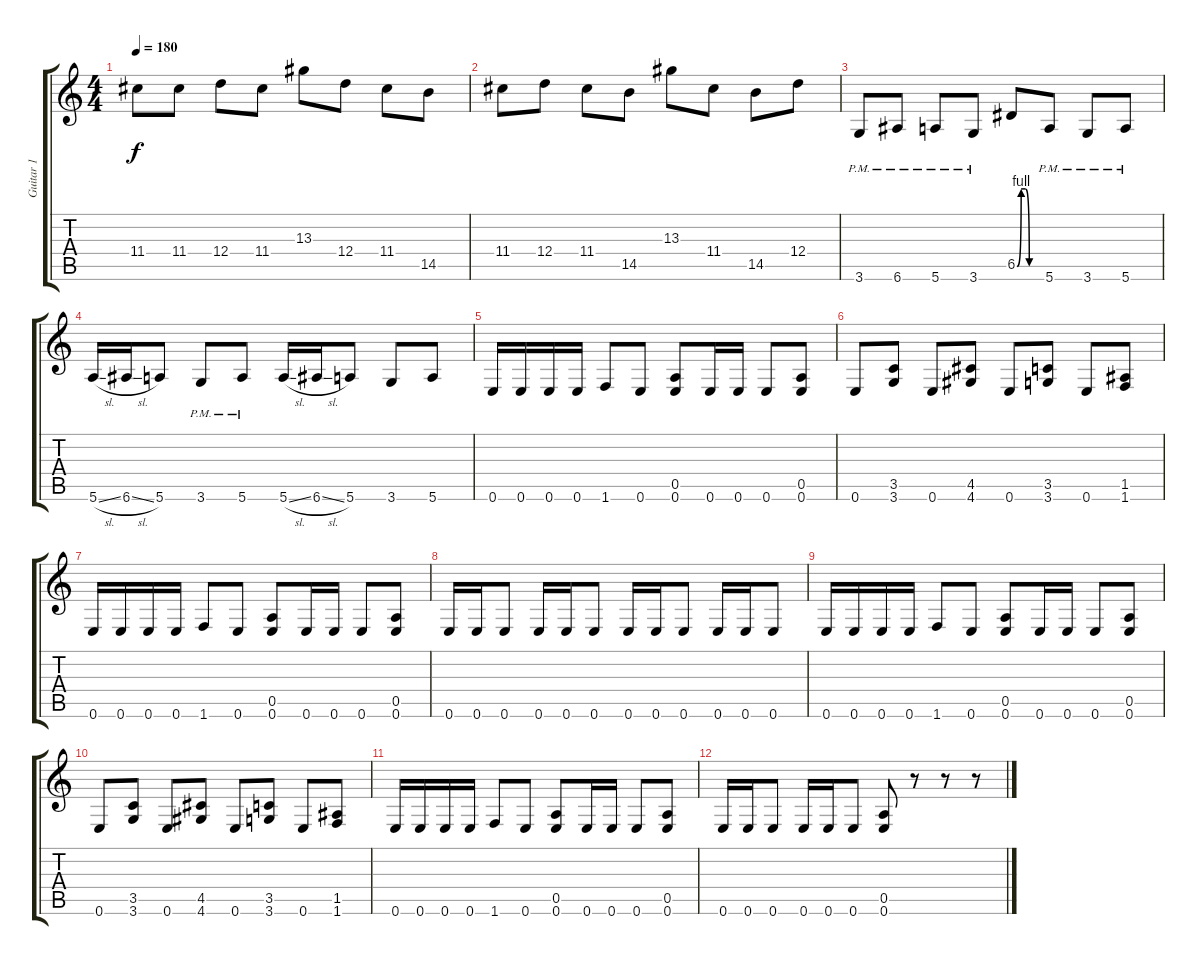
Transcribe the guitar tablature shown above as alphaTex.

\track ("Guitar 1" "Guitar 1") {instrument distortionguitar}
\staff {score tabs}
\tuning (E4 B3 G3 D3 A2 E2) {hide}
\ts (4 4)
\tempo 180
\clef g2
\ks c
11.4.8{dy f} 11.4.8 12.4.8 11.4.8 13.3.8 12.4.8 11.4.8 14.5.8 |
11.4.8 12.4.8 11.4.8 14.5.8 13.3.8 11.4.8 14.5.8 12.4.8 |
3.6{pm}.8 6.6{pm}.8 5.6{pm}.8 3.6{pm}.8 6.5{be (custom 0 0 10 4 20 4 30 0 60 0)}.8 5.6{pm}.8 3.6{pm}.8 5.6{pm}.8 |
5.6{sl}.16 6.6{sl}.16 5.6.8 3.6{pm}.8 5.6{pm}.8 5.6{sl}.16 6.6{sl}.16 5.6.8 3.6.8 5.6.8 |
0.6.16 0.6.16 0.6.16 0.6.16 1.6.8 0.6.8 (0.5 0.6).8 0.6.16 0.6.16 0.6.8 (0.5 0.6).8 |
0.6.8 (3.5 3.6).8 0.6.8 (4.5 4.6).8 0.6.8 (3.5 3.6).8 0.6.8 (1.5 1.6).8 |
0.6.16 0.6.16 0.6.16 0.6.16 1.6.8 0.6.8 (0.5 0.6).8 0.6.16 0.6.16 0.6.8 (0.5 0.6).8 |
0.6.16 0.6.16 0.6.8 0.6.16 0.6.16 0.6.8 0.6.16 0.6.16 0.6.8 0.6.16 0.6.16 0.6.8 |
0.6.16 0.6.16 0.6.16 0.6.16 1.6.8 0.6.8 (0.5 0.6).8 0.6.16 0.6.16 0.6.8 (0.5 0.6).8 |
0.6.8 (3.5 3.6).8 0.6.8 (4.5 4.6).8 0.6.8 (3.5 3.6).8 0.6.8 (1.5 1.6).8 |
0.6.16 0.6.16 0.6.16 0.6.16 1.6.8 0.6.8 (0.5 0.6).8 0.6.16 0.6.16 0.6.8 (0.5 0.6).8 |
0.6.16 0.6.16 0.6.8 0.6.16 0.6.16 0.6.8 (0.5 0.6).8 r.8 r.8 r.8
